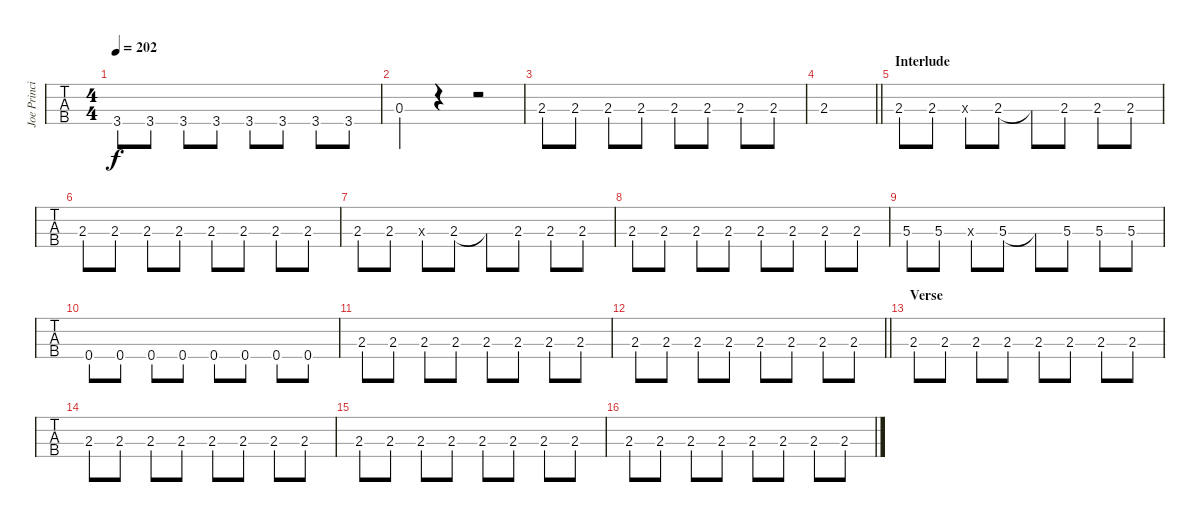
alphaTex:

\track ("Joe Principe - Bass" "Joe Princi") {instrument electricbassfinger}
\staff {tabs}
\tuning (G2 D2 A1 E1) {hide}
\ts (4 4)
\tempo 202
\clef f4
\ks c
3.4.8{dy f} 3.4.8 3.4.8 3.4.8 3.4.8 3.4.8 3.4.8 3.4.8 |
0.3.4 r.4 r.2 |
2.3.8 2.3.8 2.3.8 2.3.8 2.3.8 2.3.8 2.3.8 2.3.8 |
\barLineRight lightlight
2.3.1 |
\section ("" "Interlude")
2.3.8 2.3.8 2.3{x}.8 2.3.8 2.3{t}.8 2.3.8 2.3.8 2.3.8 |
2.3.8 2.3.8 2.3.8 2.3.8 2.3.8 2.3.8 2.3.8 2.3.8 |
2.3.8 2.3.8 2.3{x}.8 2.3.8 2.3{t}.8 2.3.8 2.3.8 2.3.8 |
2.3.8 2.3.8 2.3.8 2.3.8 2.3.8 2.3.8 2.3.8 2.3.8 |
5.3.8 5.3.8 5.3{x}.8 5.3.8 5.3{t}.8 5.3.8 5.3.8 5.3.8 |
0.4.8 0.4.8 0.4.8 0.4.8 0.4.8 0.4.8 0.4.8 0.4.8 |
2.3.8 2.3.8 2.3.8 2.3.8 2.3.8 2.3.8 2.3.8 2.3.8 |
\barLineRight lightlight
2.3.8 2.3.8 2.3.8 2.3.8 2.3.8 2.3.8 2.3.8 2.3.8 |
\section ("" "Verse")
2.3.8 2.3.8 2.3.8 2.3.8 2.3.8 2.3.8 2.3.8 2.3.8 |
2.3.8 2.3.8 2.3.8 2.3.8 2.3.8 2.3.8 2.3.8 2.3.8 |
2.3.8 2.3.8 2.3.8 2.3.8 2.3.8 2.3.8 2.3.8 2.3.8 |
2.3.8 2.3.8 2.3.8 2.3.8 2.3.8 2.3.8 2.3.8 2.3.8
